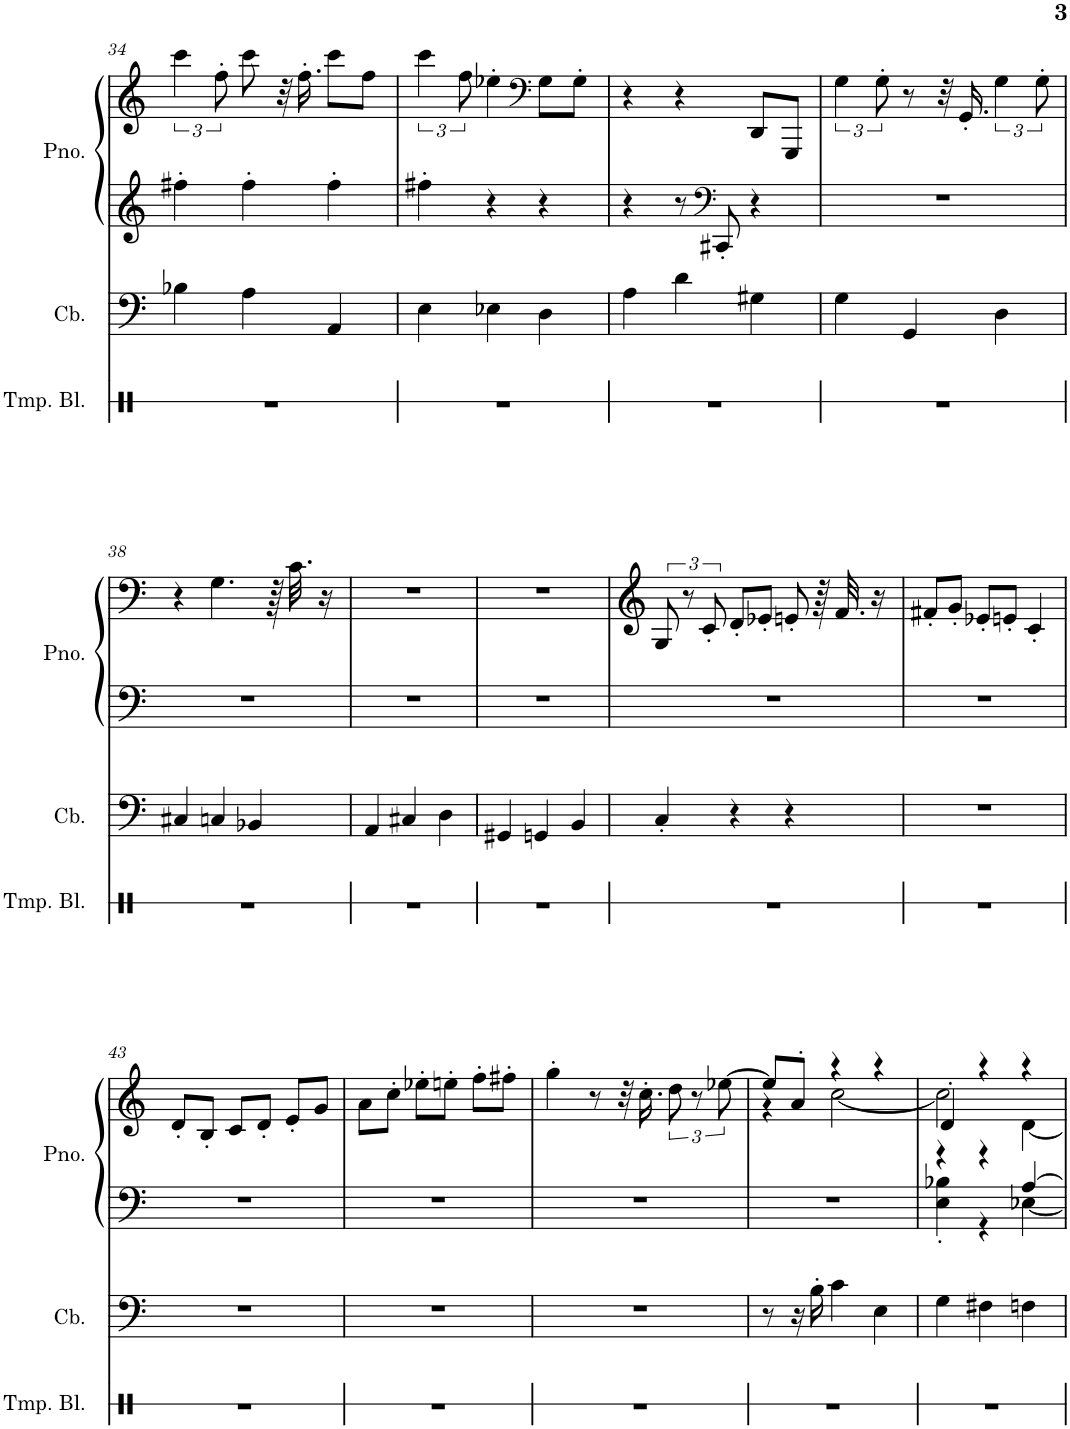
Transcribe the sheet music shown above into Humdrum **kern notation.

**kern	**kern	**kern	**kern
*part3	*part2	*part1	*part1
*staff4	*staff3	*staff2	*staff1
*I"Temple Blocks	*I"Contrabass	*I"Piano, untitled	*
*I'Tmp. Bl.	*I'Cb.	*I'Pno.	*
!!LO:PB:g=z
*clefX	*clefF4	*clefF4	*clefF4
*	*Trd7c12	*	*
*k[]	*k[]	*k[]	*k[]
*M3/4	*M3/4	*M3/4	*M3/4
=34	=34	=34	=34
2.r	4B-X\	4ff#X'\	6ccc\
.	.	.	12ff'\
.	4A\	4ff#'\	8ccc\
.	.	.	32r
.	.	.	16.ff'\
.	4AA/	4ff#'\	8ccc\L
.	.	.	8ff\J
=35	=35	=35	=35
2.r	4E\	4ff#X'\	6ccc\
.	.	.	12ff\
.	4E-X\	4r	4ee-X'\
*	*	*	*clefF4
.	4D\	4r	8G\L
.	.	.	8G'\J
=36	=36	=36	=36
2.r	4A\	4r	4r
.	4d\	8r	4r
*	*	*clefF4	*
.	.	8CC#X'/	.
.	4G#X\	4r	8DD/L
.	.	.	8GGG/J
=37	=37	=37	=37
2.r	4G\	2.r	6G\
.	.	.	12G'\
.	4GG/	.	8r
.	.	.	32r
.	.	.	16.GG'/
.	4D\	.	6G\
.	.	.	12G'\
!!LO:LB:g=z
=38	=38	=38	=38
2.r	4C#X/	2.r	4r
.	4Cn/	.	4.G\
.	4BB-X/	.	.
.	.	.	64r
.	.	.	32.c\
.	.	.	16r
=39	=39	=39	=39
2.r	4AA/	2.r	2.r
.	4C#X/	.	.
.	4D\	.	.
=40	=40	=40	=40
2.r	4GG#X/	2.r	2.r
.	4GGn/	.	.
.	4BB/	.	.
=41	=41	=41	=41
2.r	4C'/	2.r	12G/
.	.	.	12r
.	.	.	12c'/
.	4r	.	8d'/L
.	.	.	8e-X'/J
.	4r	.	8en'/
.	.	.	64r
.	.	.	32.f/
.	.	.	16r
=42	=42	=42	=42
2.r	2.r	2.r	8f#X'/L
.	.	.	8g'/J
.	.	.	8e-X'/L
.	.	.	8en'/J
.	.	.	4c'/
!!LO:LB:g=z
=43	=43	=43	=43
2.r	2.r	2.r	8d'/L
.	.	.	8B'/J
.	.	.	8c/L
.	.	.	8d'/J
.	.	.	8e'/L
.	.	.	8g/J
=44	=44	=44	=44
2.r	2.r	2.r	8a\L
.	.	.	8cc'\J
.	.	.	8ee-X'\L
.	.	.	8een'\J
.	.	.	8ff'\L
.	.	.	8ff#X'\J
=45	=45	=45	=45
2.r	2.r	2.r	4gg'\
.	.	.	8r
.	.	.	32r
.	.	.	16.cc'\
.	.	.	12dd\
.	.	.	12r
.	.	.	[12ee-X\
=46	=46	=46	=46
*	*	*	*^
2.r	8r	2.r	8ee-/L]	4r
.	16r	.	8a'/J	.
.	16B'\	.	.	.
.	4c\	.	4r	[2cc\
.	4E\	.	4r	.
=47	=47	=47	=47	=47
*	*	*^	*	*
2.r	4G\	4r	4E\' 4B-X\'	4d'/	2cc\]
.	4F#X\	4r	4r	4r	.
.	4Fn\	[4A/	[4E-X\	4r	[4d\
*	*	*v	*v	*	*
*	*	*	*v	*v
=	=	=	=
*-	*-	*-	*-
